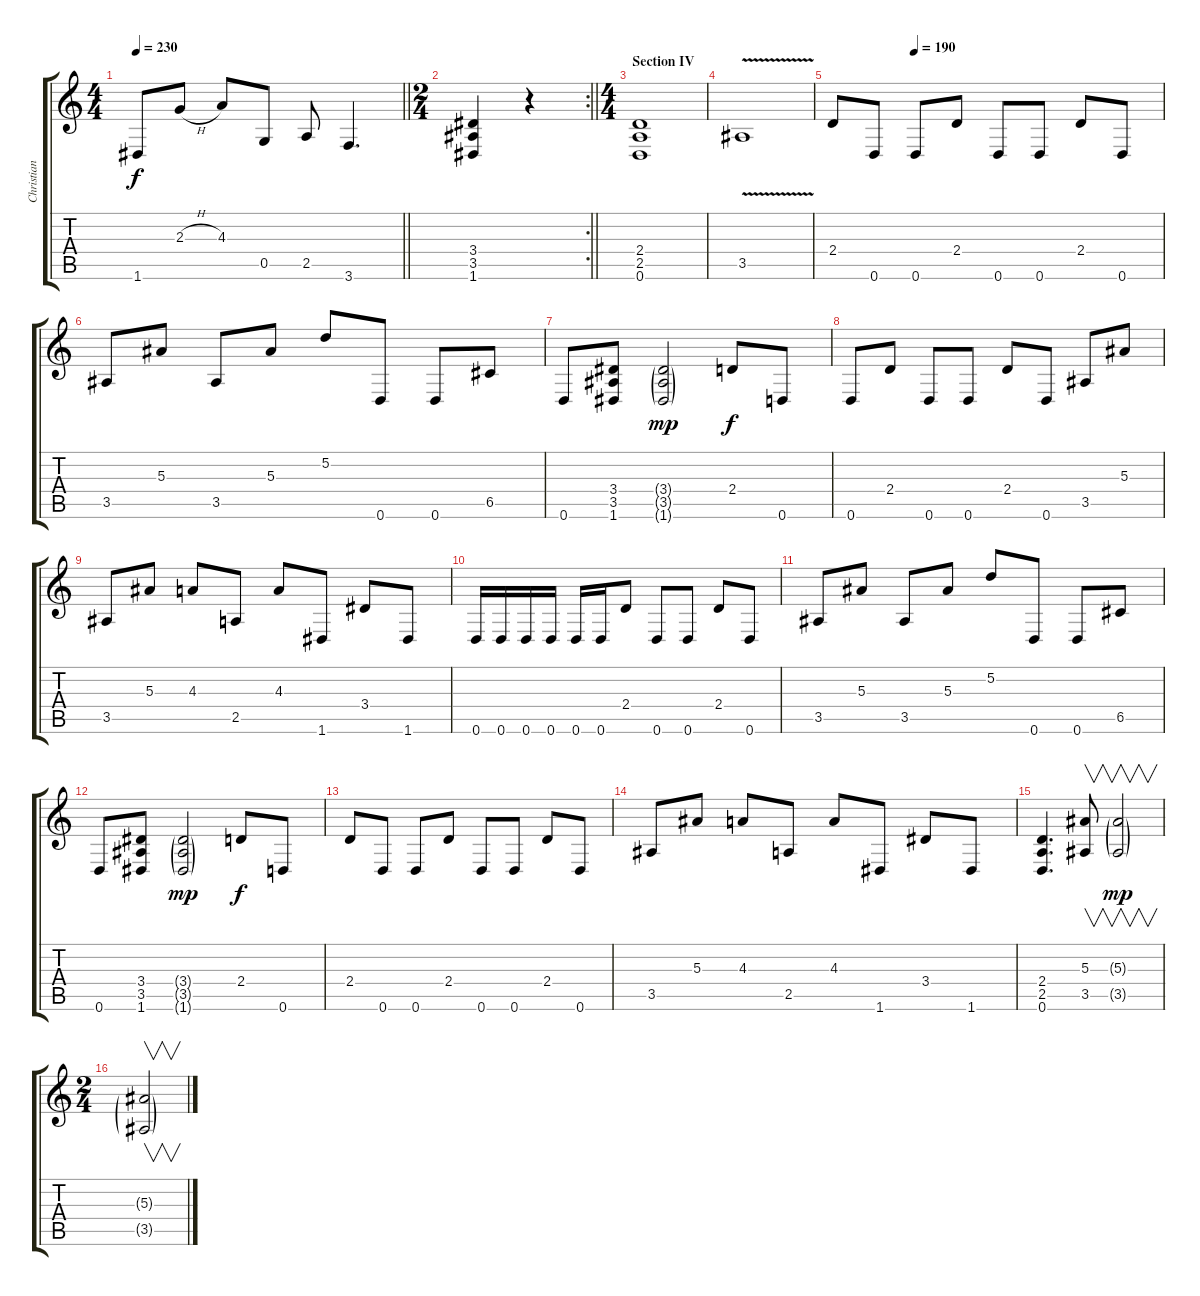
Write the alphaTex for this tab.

\track ("Christian Muenzer" "Christian ") {instrument distortionguitar}
\staff {score tabs}
\tuning (D4 A3 F3 C3 G2 D2) {hide}
\ts (4 4)
\tempo 230
\clef g2
\barLineRight lightlight
\ks c
1.6.8{dy f} 2.3{h}.8 4.3.8 0.5.8 2.5.8 3.6.4{d} |
\rc 2
\ts (2 4)
\barLineRight lightlight
(3.4 3.5 1.6).4 r.4 |
\ts (4 4)
\section ("" "Section IV")
(2.4 2.5 0.6).1 |
3.5{v}.1 |
\tempo (190 0.25)
2.4.8 0.6.8 0.6.8 2.4.8 0.6.8 0.6.8 2.4.8 0.6.8 |
3.5.8 5.3.8 3.5.8 5.3.8 5.2.8 0.6.8 0.6.8 6.5.8 |
0.6.8 (3.4 3.5 1.6).8 (3.4{g} 3.5{g} 1.6{g}).2{dy mp} 2.4.8{dy f} 0.6.8 |
0.6.8 2.4.8 0.6.8 0.6.8 2.4.8 0.6.8 3.5.8 5.3.8 |
3.5.8 5.3.8 4.3.8 2.5.8 4.3.8 1.6.8 3.4.8 1.6.8 |
0.6.16 0.6.16 0.6.16 0.6.16 0.6.16 0.6.16 2.4.8 0.6.8 0.6.8 2.4.8 0.6.8 |
3.5.8 5.3.8 3.5.8 5.3.8 5.2.8 0.6.8 0.6.8 6.5.8 |
0.6.8 (3.4 3.5 1.6).8 (3.4{g} 3.5{g} 1.6{g}).2{dy mp} 2.4.8{dy f} 0.6.8 |
2.4.8 0.6.8 0.6.8 2.4.8 0.6.8 0.6.8 2.4.8 0.6.8 |
3.5.8 5.3.8 4.3.8 2.5.8 4.3.8 1.6.8 3.4.8 1.6.8 |
(2.4 2.5 0.6).4{d} (5.3 3.5).8{v} (5.3{g} 3.5{g}).2{v dy mp} |
\ts (2 4)
(5.3{g} 3.5{g}).2{v}
